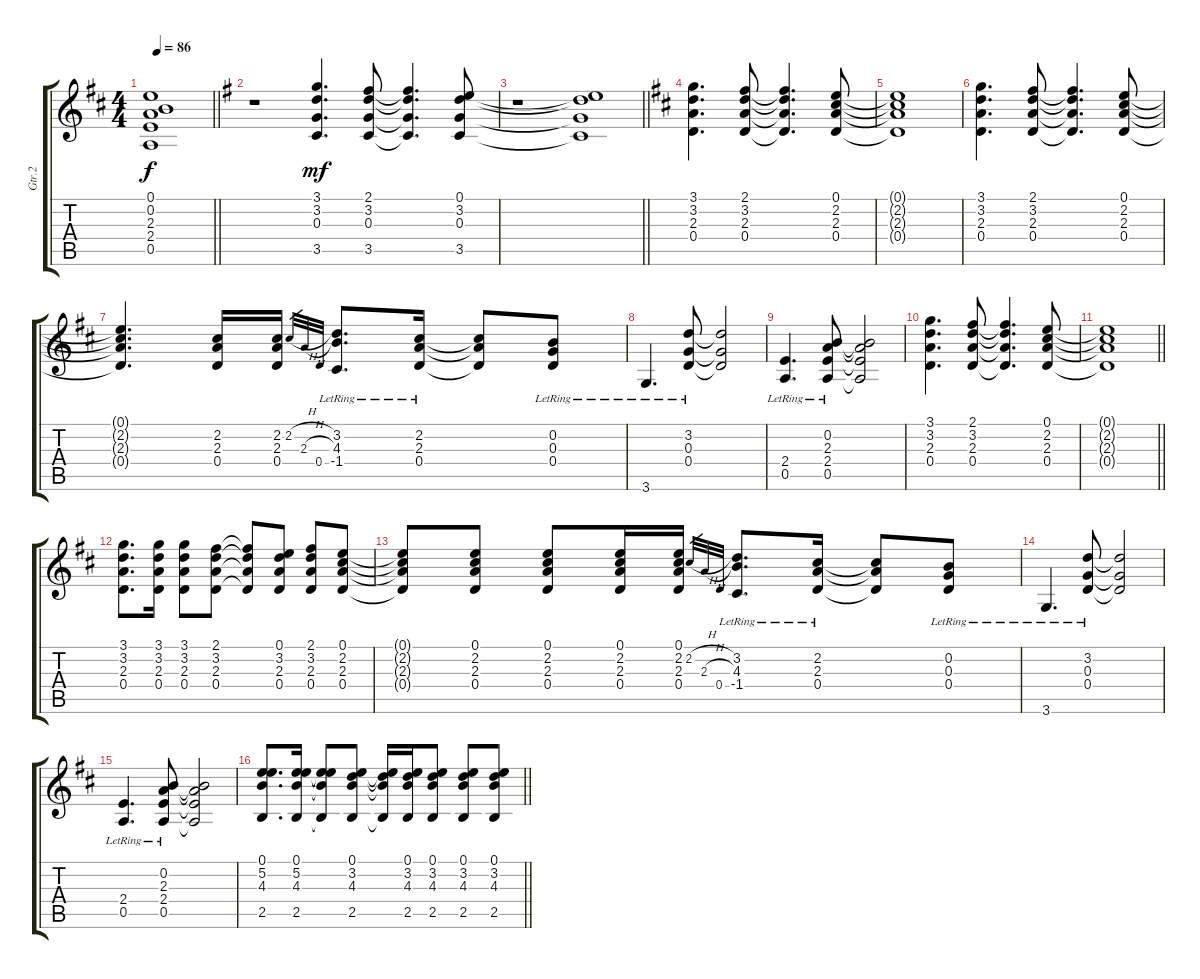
\track ("Gtr.2" "Gtr.2") {instrument electricguitarclean}
\staff {score tabs}
\tuning (E4 B3 G3 D3 A2 E2) {hide}
\ts (4 4)
\tempo 86
\clef g2
\barLineRight lightlight
\ks d
(0.1 0.2 2.3 2.4 0.5).1{dy f} |
\ks g
r.1 (3.1 3.2 0.3 3.5).4{d dy mf} (2.1 3.2 0.3 3.5).8 (2.1{t} 3.2{t} 0.3{t} 3.5{t}).4{d} (0.1 3.2 0.3 3.5).8 |
\barLineRight lightlight
r.1 (0.1{t} 3.2{t} 0.3{t} 3.5{t}).1 |
\ks d
(3.1 3.2 2.3 0.4).4{d} (2.1 3.2 2.3 0.4).8 (2.1{t} 3.2{t} 2.3{t} 0.4{t}).4{d} (0.1 2.2 2.3 0.4).8 |
(0.1{t} 2.2{t} 2.3{t} 0.4{t}).1 |
(3.1 3.2 2.3 0.4).4{d} (2.1 3.2 2.3 0.4).8 (2.1{t} 3.2{t} 2.3{t} 0.4{t}).4{d} (0.1 2.2 2.3 0.4).8 |
(0.1{t} 2.2{t} 2.3{t} 0.4{t}).4{d} (2.2 2.3 0.4).16 (2.2 2.3 0.4).16 2.2{h}.32{gr} 2.3{h}.32{gr} 0.4.32{gr} (3.2{lr} 4.3{lr} -1.4).8{d} (2.2{lr} 2.3{lr} 0.4{lr}).16 (2.2{t} 2.3{t} 0.4{t}).8 (0.2{lr} 0.3{lr} 0.4{lr}).8 |
3.6{lr}.4{d} (3.2{lr} 0.3{lr} 0.4{lr}).8 (3.2{t} 0.3{t} 0.4{t}).2 |
(2.4{lr} 0.5{lr}).4{d} (0.2{lr} 2.3{lr} 2.4{lr} 0.5{lr}).8 (0.2{t} 2.3{t} 2.4{t} 0.5{t}).2 |
(3.1 3.2 2.3 0.4).4{d} (2.1 3.2 2.3 0.4).8 (2.1{t} 3.2{t} 2.3{t} 0.4{t}).4{d} (0.1 2.2 2.3 0.4).8 |
\barLineRight lightlight
(0.1{t} 2.2{t} 2.3{t} 0.4{t}).1 |
(3.1 3.2 2.3 0.4).8{d} (3.1 3.2 2.3 0.4).16 (3.1 3.2 2.3 0.4).8 (2.1 3.2 2.3 0.4).8 (2.1{t} 3.2{t} 2.3{t} 0.4{t}).8 (0.1 3.2 2.3 0.4).8 (2.1 3.2 2.3 0.4).8 (0.1 2.2 2.3 0.4).8 |
(0.1{t} 2.2{t} 2.3{t} 0.4{t}).8 (0.1 2.2 2.3 0.4).8 (0.1 2.2 2.3 0.4).8 (0.1 2.2 2.3 0.4).16 (0.1 2.2 2.3 0.4).16 2.2{h}.32{gr} 2.3{h}.32{gr} 0.4.32{gr} (3.2{lr} 4.3{lr} -1.4).8{d} (2.2{lr} 2.3{lr} 0.4{lr}).16 (2.2{t} 2.3{t} 0.4{t}).8 (0.2{lr} 0.3{lr} 0.4{lr}).8 |
3.6{lr}.4{d} (3.2{lr} 0.3{lr} 0.4{lr}).8 (3.2{t} 0.3{t} 0.4{t}).2 |
(2.4{lr} 0.5{lr}).4{d} (0.2{lr} 2.3{lr} 2.4{lr} 0.5{lr}).8 (0.2{t} 2.3{t} 2.4{t} 0.5{t}).2 |
\barLineRight lightlight
(0.1 5.2 4.3 2.5).8{d} (0.1 5.2 4.3 2.5).16 (0.1{t} 5.2{t} 4.3{t} 2.5{t}).8 (0.1 3.2 4.3 2.5).8 (0.1{t} 3.2{t} 4.3{t} 2.5{t}).16 (0.1 3.2 4.3 2.5).16 (0.1 3.2 4.3 2.5).8 (0.1 3.2 4.3 2.5).8 (0.1 3.2 4.3 2.5).8
